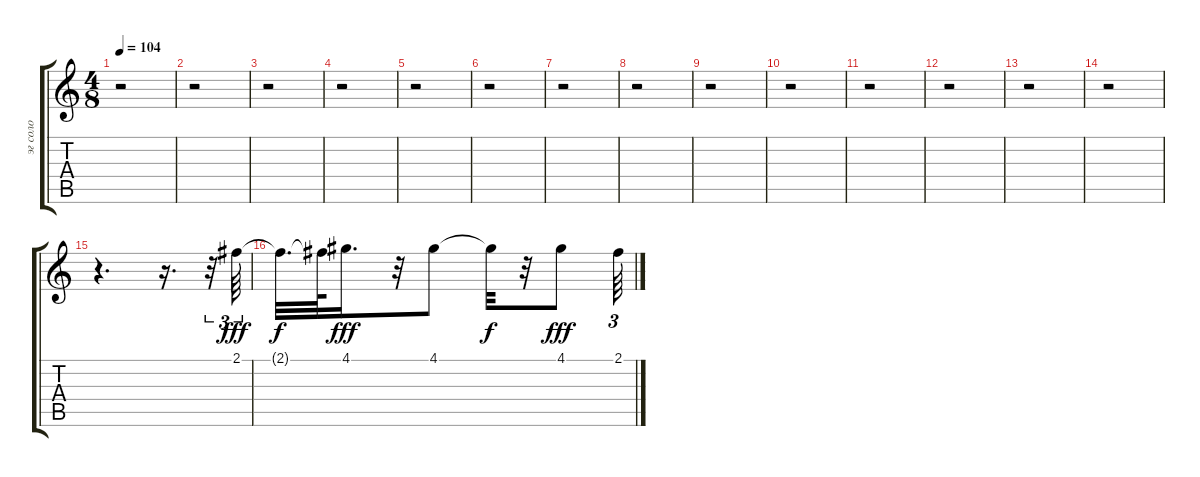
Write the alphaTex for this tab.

\track ("эг соло" "эг соло") {instrument distortionguitar}
\staff {score tabs}
\tuning (E4 B3 G3 D3 A2 E2) {hide}
\ts (4 8)
\tempo 104
\clef g2
\ks c
r.2{dy f} |
r.2 |
r.2 |
r.2 |
r.2 |
r.2 |
r.2 |
r.2 |
r.2 |
r.2 |
r.2 |
r.2 |
r.2 |
r.2 |
r.4{d} r.16{d} r.32{tu (3 2)} 2.1.64{tu (3 2) dy fff} |
2.1{t}.32{d dy f} 2.1{t}.64 4.1.16{d dy fff} r.32 4.1.8 4.1{t}.32{dy f} r.32 4.1.8{dy fff} 2.1.64{tu (3 2)}
